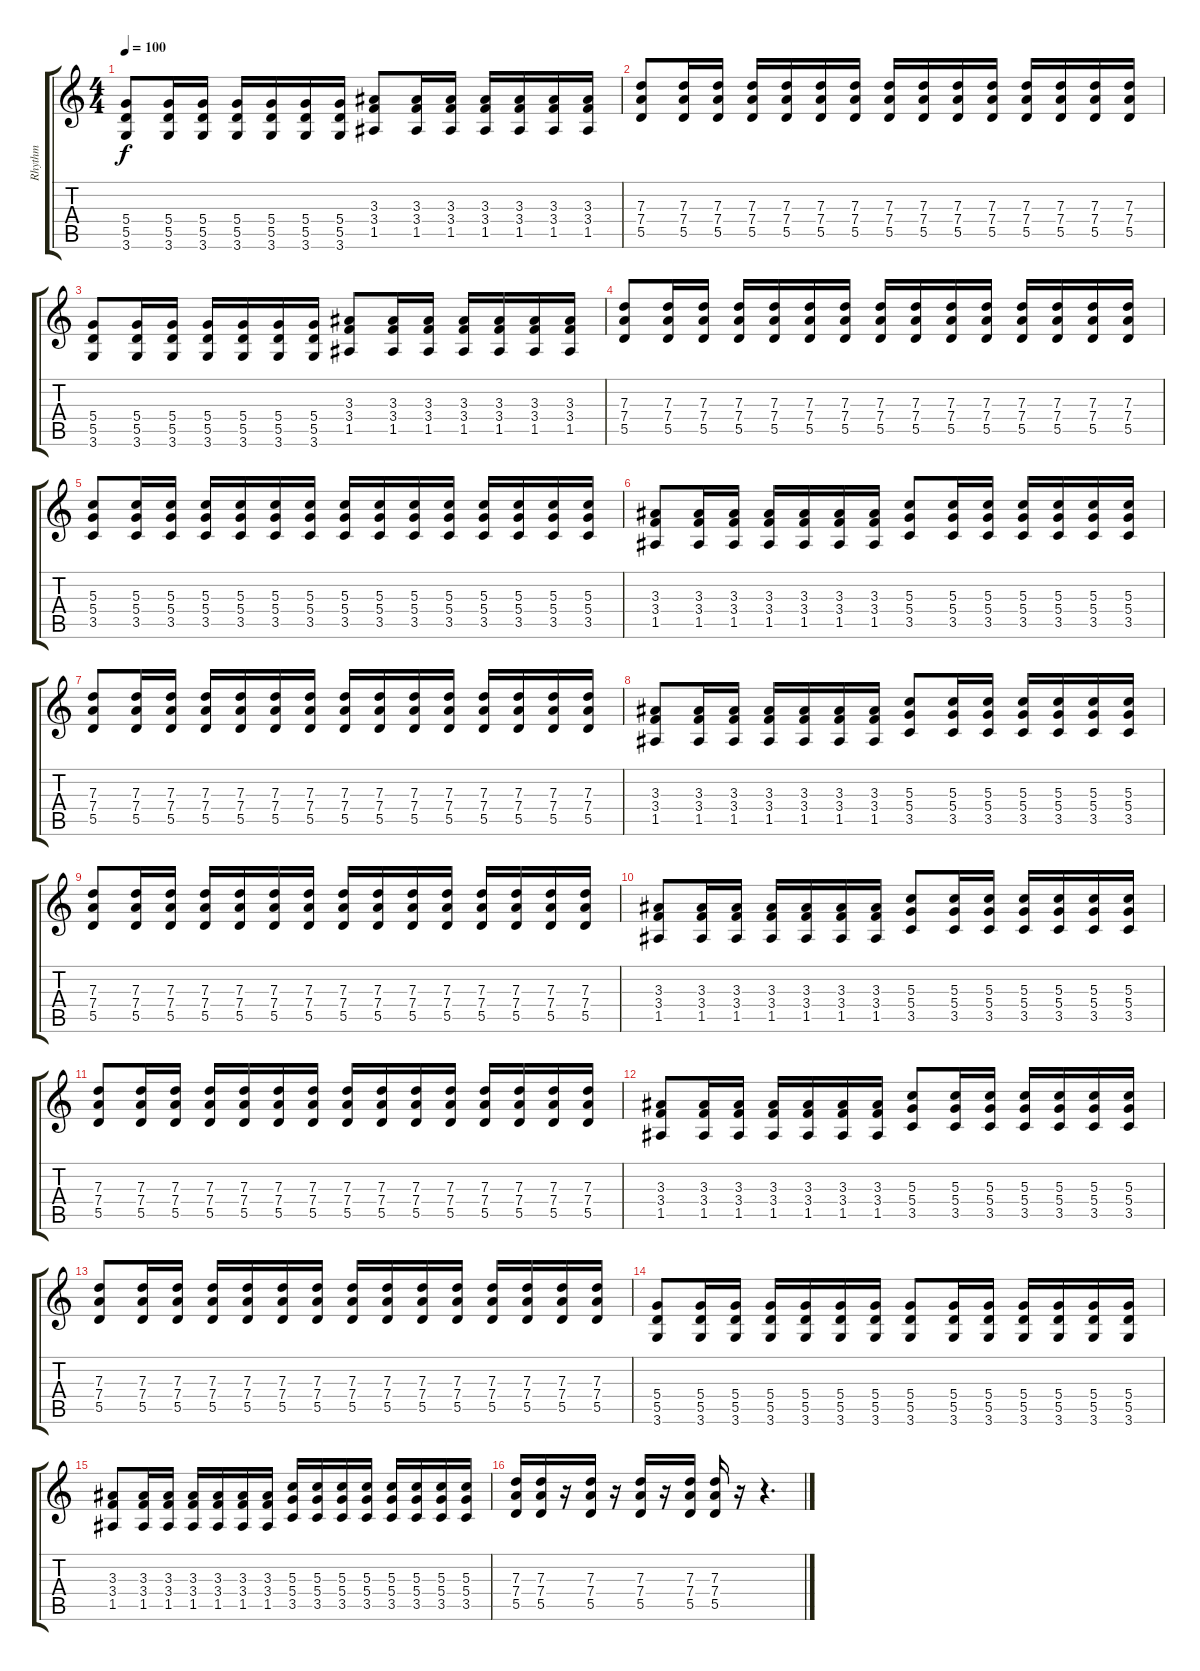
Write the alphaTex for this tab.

\track ("Rhythm" "Rhythm") {instrument overdrivenguitar}
\staff {score tabs}
\tuning (E4 B3 G3 D3 A2 E2) {hide}
\ts (4 4)
\tempo 100
\clef g2
\ks c
(5.4 5.5 3.6).8{dy f} (5.4 5.5 3.6).16 (5.4 5.5 3.6).16 (5.4 5.5 3.6).16 (5.4 5.5 3.6).16 (5.4 5.5 3.6).16 (5.4 5.5 3.6).16 (3.3 3.4 1.5).8 (3.3 3.4 1.5).16 (3.3 3.4 1.5).16 (3.3 3.4 1.5).16 (3.3 3.4 1.5).16 (3.3 3.4 1.5).16 (3.3 3.4 1.5).16 |
(7.3 7.4 5.5).8 (7.3 7.4 5.5).16 (7.3 7.4 5.5).16 (7.3 7.4 5.5).16 (7.3 7.4 5.5).16 (7.3 7.4 5.5).16 (7.3 7.4 5.5).16 (7.3 7.4 5.5).16 (7.3 7.4 5.5).16 (7.3 7.4 5.5).16 (7.3 7.4 5.5).16 (7.3 7.4 5.5).16 (7.3 7.4 5.5).16 (7.3 7.4 5.5).16 (7.3 7.4 5.5).16 |
(5.4 5.5 3.6).8 (5.4 5.5 3.6).16 (5.4 5.5 3.6).16 (5.4 5.5 3.6).16 (5.4 5.5 3.6).16 (5.4 5.5 3.6).16 (5.4 5.5 3.6).16 (3.3 3.4 1.5).8 (3.3 3.4 1.5).16 (3.3 3.4 1.5).16 (3.3 3.4 1.5).16 (3.3 3.4 1.5).16 (3.3 3.4 1.5).16 (3.3 3.4 1.5).16 |
(7.3 7.4 5.5).8 (7.3 7.4 5.5).16 (7.3 7.4 5.5).16 (7.3 7.4 5.5).16 (7.3 7.4 5.5).16 (7.3 7.4 5.5).16 (7.3 7.4 5.5).16 (7.3 7.4 5.5).16 (7.3 7.4 5.5).16 (7.3 7.4 5.5).16 (7.3 7.4 5.5).16 (7.3 7.4 5.5).16 (7.3 7.4 5.5).16 (7.3 7.4 5.5).16 (7.3 7.4 5.5).16 |
(5.3 5.4 3.5).8 (5.3 5.4 3.5).16 (5.3 5.4 3.5).16 (5.3 5.4 3.5).16 (5.3 5.4 3.5).16 (5.3 5.4 3.5).16 (5.3 5.4 3.5).16 (5.3 5.4 3.5).16 (5.3 5.4 3.5).16 (5.3 5.4 3.5).16 (5.3 5.4 3.5).16 (5.3 5.4 3.5).16 (5.3 5.4 3.5).16 (5.3 5.4 3.5).16 (5.3 5.4 3.5).16 |
(3.3 3.4 1.5).8 (3.3 3.4 1.5).16 (3.3 3.4 1.5).16 (3.3 3.4 1.5).16 (3.3 3.4 1.5).16 (3.3 3.4 1.5).16 (3.3 3.4 1.5).16 (5.3 5.4 3.5).8 (5.3 5.4 3.5).16 (5.3 5.4 3.5).16 (5.3 5.4 3.5).16 (5.3 5.4 3.5).16 (5.3 5.4 3.5).16 (5.3 5.4 3.5).16 |
(7.3 7.4 5.5).8 (7.3 7.4 5.5).16 (7.3 7.4 5.5).16 (7.3 7.4 5.5).16 (7.3 7.4 5.5).16 (7.3 7.4 5.5).16 (7.3 7.4 5.5).16 (7.3 7.4 5.5).16 (7.3 7.4 5.5).16 (7.3 7.4 5.5).16 (7.3 7.4 5.5).16 (7.3 7.4 5.5).16 (7.3 7.4 5.5).16 (7.3 7.4 5.5).16 (7.3 7.4 5.5).16 |
(3.3 3.4 1.5).8 (3.3 3.4 1.5).16 (3.3 3.4 1.5).16 (3.3 3.4 1.5).16 (3.3 3.4 1.5).16 (3.3 3.4 1.5).16 (3.3 3.4 1.5).16 (5.3 5.4 3.5).8 (5.3 5.4 3.5).16 (5.3 5.4 3.5).16 (5.3 5.4 3.5).16 (5.3 5.4 3.5).16 (5.3 5.4 3.5).16 (5.3 5.4 3.5).16 |
(7.3 7.4 5.5).8 (7.3 7.4 5.5).16 (7.3 7.4 5.5).16 (7.3 7.4 5.5).16 (7.3 7.4 5.5).16 (7.3 7.4 5.5).16 (7.3 7.4 5.5).16 (7.3 7.4 5.5).16 (7.3 7.4 5.5).16 (7.3 7.4 5.5).16 (7.3 7.4 5.5).16 (7.3 7.4 5.5).16 (7.3 7.4 5.5).16 (7.3 7.4 5.5).16 (7.3 7.4 5.5).16 |
(3.3 3.4 1.5).8 (3.3 3.4 1.5).16 (3.3 3.4 1.5).16 (3.3 3.4 1.5).16 (3.3 3.4 1.5).16 (3.3 3.4 1.5).16 (3.3 3.4 1.5).16 (5.3 5.4 3.5).8 (5.3 5.4 3.5).16 (5.3 5.4 3.5).16 (5.3 5.4 3.5).16 (5.3 5.4 3.5).16 (5.3 5.4 3.5).16 (5.3 5.4 3.5).16 |
(7.3 7.4 5.5).8 (7.3 7.4 5.5).16 (7.3 7.4 5.5).16 (7.3 7.4 5.5).16 (7.3 7.4 5.5).16 (7.3 7.4 5.5).16 (7.3 7.4 5.5).16 (7.3 7.4 5.5).16 (7.3 7.4 5.5).16 (7.3 7.4 5.5).16 (7.3 7.4 5.5).16 (7.3 7.4 5.5).16 (7.3 7.4 5.5).16 (7.3 7.4 5.5).16 (7.3 7.4 5.5).16 |
(3.3 3.4 1.5).8 (3.3 3.4 1.5).16 (3.3 3.4 1.5).16 (3.3 3.4 1.5).16 (3.3 3.4 1.5).16 (3.3 3.4 1.5).16 (3.3 3.4 1.5).16 (5.3 5.4 3.5).8 (5.3 5.4 3.5).16 (5.3 5.4 3.5).16 (5.3 5.4 3.5).16 (5.3 5.4 3.5).16 (5.3 5.4 3.5).16 (5.3 5.4 3.5).16 |
(7.3 7.4 5.5).8 (7.3 7.4 5.5).16 (7.3 7.4 5.5).16 (7.3 7.4 5.5).16 (7.3 7.4 5.5).16 (7.3 7.4 5.5).16 (7.3 7.4 5.5).16 (7.3 7.4 5.5).16 (7.3 7.4 5.5).16 (7.3 7.4 5.5).16 (7.3 7.4 5.5).16 (7.3 7.4 5.5).16 (7.3 7.4 5.5).16 (7.3 7.4 5.5).16 (7.3 7.4 5.5).16 |
(5.4 5.5 3.6).8 (5.4 5.5 3.6).16 (5.4 5.5 3.6).16 (5.4 5.5 3.6).16 (5.4 5.5 3.6).16 (5.4 5.5 3.6).16 (5.4 5.5 3.6).16 (5.4 5.5 3.6).8 (5.4 5.5 3.6).16 (5.4 5.5 3.6).16 (5.4 5.5 3.6).16 (5.4 5.5 3.6).16 (5.4 5.5 3.6).16 (5.4 5.5 3.6).16 |
(3.3 3.4 1.5).8 (3.3 3.4 1.5).16 (3.3 3.4 1.5).16 (3.3 3.4 1.5).16 (3.3 3.4 1.5).16 (3.3 3.4 1.5).16 (3.3 3.4 1.5).16 (5.3 5.4 3.5).16 (5.3 5.4 3.5).16 (5.3 5.4 3.5).16 (5.3 5.4 3.5).16 (5.3 5.4 3.5).16 (5.3 5.4 3.5).16 (5.3 5.4 3.5).16 (5.3 5.4 3.5).16 |
(7.3 7.4 5.5).16 (7.3 7.4 5.5).16 r.16 (7.3 7.4 5.5).16 r.16 (7.3 7.4 5.5).16 r.16 (7.3 7.4 5.5).16 (7.3 7.4 5.5).16 r.16 r.4{d}
